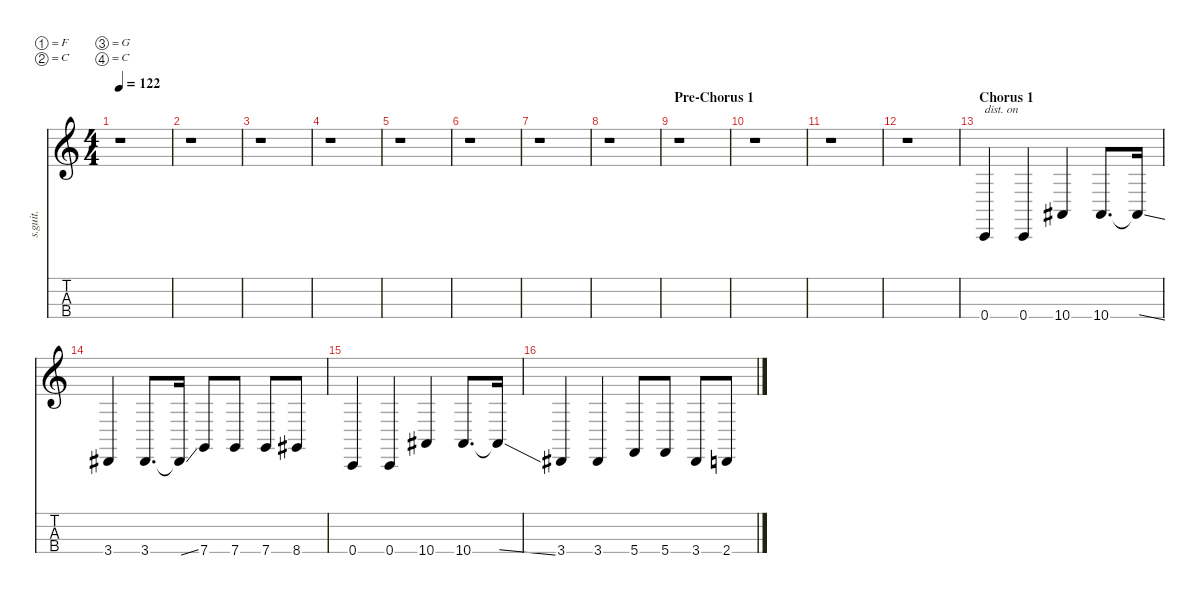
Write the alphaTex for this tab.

\defaultSystemsLayout 4
\hideDynamics
\bracketExtendMode nobrackets
\track ("Brad Walst" "s.guit.") {instrument lead5charang}
\staff {score tabs}
\tuning (F2 C2 G1 C1)
\displaytranspose 12
\ts (4 4)
\tempo 122
\clef g2
\ks c
r.1{dy f} |
r.1 |
r.1 |
r.1 |
r.1 |
r.1 |
r.1 |
r.1 |
\section ("" "Pre-Chorus 1")
r.1 |
r.1 |
r.1 |
r.1 |
\section ("" "Chorus 1")
0.4.4{txt "dist. on" lyrics (0 "") lyrics (1 "") lyrics (2 "") lyrics (3 "") lyrics (4 "")} 0.4.4{lyrics (0 "") lyrics (1 "") lyrics (2 "") lyrics (3 "") lyrics (4 "")} 10.4{acc #}.4{lyrics (0 "") lyrics (1 "") lyrics (2 "") lyrics (3 "") lyrics (4 "")} 10.4{acc #}.8{d lyrics (0 "") lyrics (1 "") lyrics (2 "") lyrics (3 "") lyrics (4 "")} 10.4{ss t acc #}.16{lyrics (0 "") lyrics (1 "") lyrics (2 "") lyrics (3 "") lyrics (4 "")} |
3.4{acc #}.4{lyrics (0 "") lyrics (1 "") lyrics (2 "") lyrics (3 "") lyrics (4 "")} 3.4{acc #}.8{d lyrics (0 "") lyrics (1 "") lyrics (2 "") lyrics (3 "") lyrics (4 "")} 3.4{ss t acc #}.16{lyrics (0 "") lyrics (1 "") lyrics (2 "") lyrics (3 "") lyrics (4 "")} 7.4.8{lyrics (0 "") lyrics (1 "") lyrics (2 "") lyrics (3 "") lyrics (4 "")} 7.4.8{lyrics (0 "") lyrics (1 "") lyrics (2 "") lyrics (3 "") lyrics (4 "")} 7.4.8{lyrics (0 "") lyrics (1 "") lyrics (2 "") lyrics (3 "") lyrics (4 "")} 8.4{acc #}.8{lyrics (0 "") lyrics (1 "") lyrics (2 "") lyrics (3 "") lyrics (4 "")} |
0.4.4{lyrics (0 "") lyrics (1 "") lyrics (2 "") lyrics (3 "") lyrics (4 "")} 0.4.4{lyrics (0 "") lyrics (1 "") lyrics (2 "") lyrics (3 "") lyrics (4 "")} 10.4{acc #}.4{lyrics (0 "") lyrics (1 "") lyrics (2 "") lyrics (3 "") lyrics (4 "")} 10.4{acc #}.8{d lyrics (0 "") lyrics (1 "") lyrics (2 "") lyrics (3 "") lyrics (4 "")} 10.4{ss t acc #}.16{lyrics (0 "") lyrics (1 "") lyrics (2 "") lyrics (3 "") lyrics (4 "")} |
3.4{acc #}.4{lyrics (0 "") lyrics (1 "") lyrics (2 "") lyrics (3 "") lyrics (4 "")} 3.4{acc #}.4{lyrics (0 "") lyrics (1 "") lyrics (2 "") lyrics (3 "") lyrics (4 "")} 5.4.8{lyrics (0 "") lyrics (1 "") lyrics (2 "") lyrics (3 "") lyrics (4 "")} 5.4.8{lyrics (0 "") lyrics (1 "") lyrics (2 "") lyrics (3 "") lyrics (4 "")} 3.4{acc #}.8{lyrics (0 "") lyrics (1 "") lyrics (2 "") lyrics (3 "") lyrics (4 "")} 2.4.8{lyrics (0 "") lyrics (1 "") lyrics (2 "") lyrics (3 "") lyrics (4 "")}
